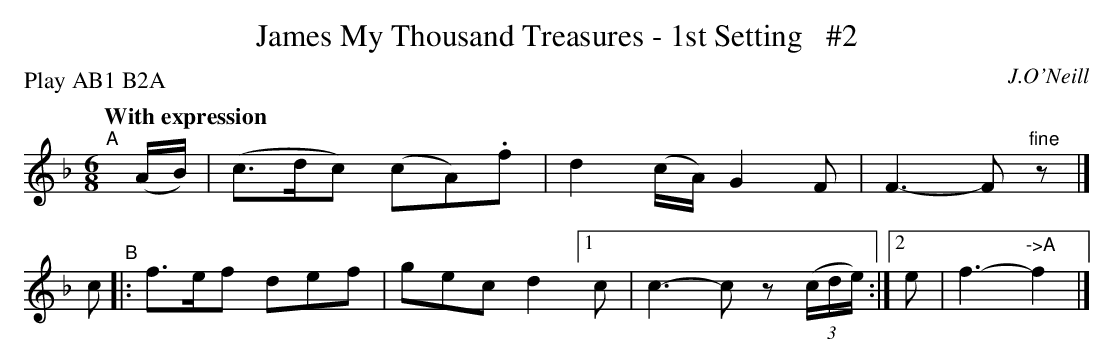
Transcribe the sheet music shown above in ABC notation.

X:1
T: James My Thousand Treasures - 1st Setting   #2
O: J.O'Neill
P: Play AB1 B2A
Q: "With expression"
M: 6/8
L: 1/8
K: F
"^A"[|] (A/B/) | (c>dc) (cA).f | d2(c/A/) G2F | F3- F"^fine"z |]
c "^B"|: f>ef def | gec d2 [1 c | c3- cz (3(c/d/e/) :|[2 e | f3- "^->A"f2 |]
